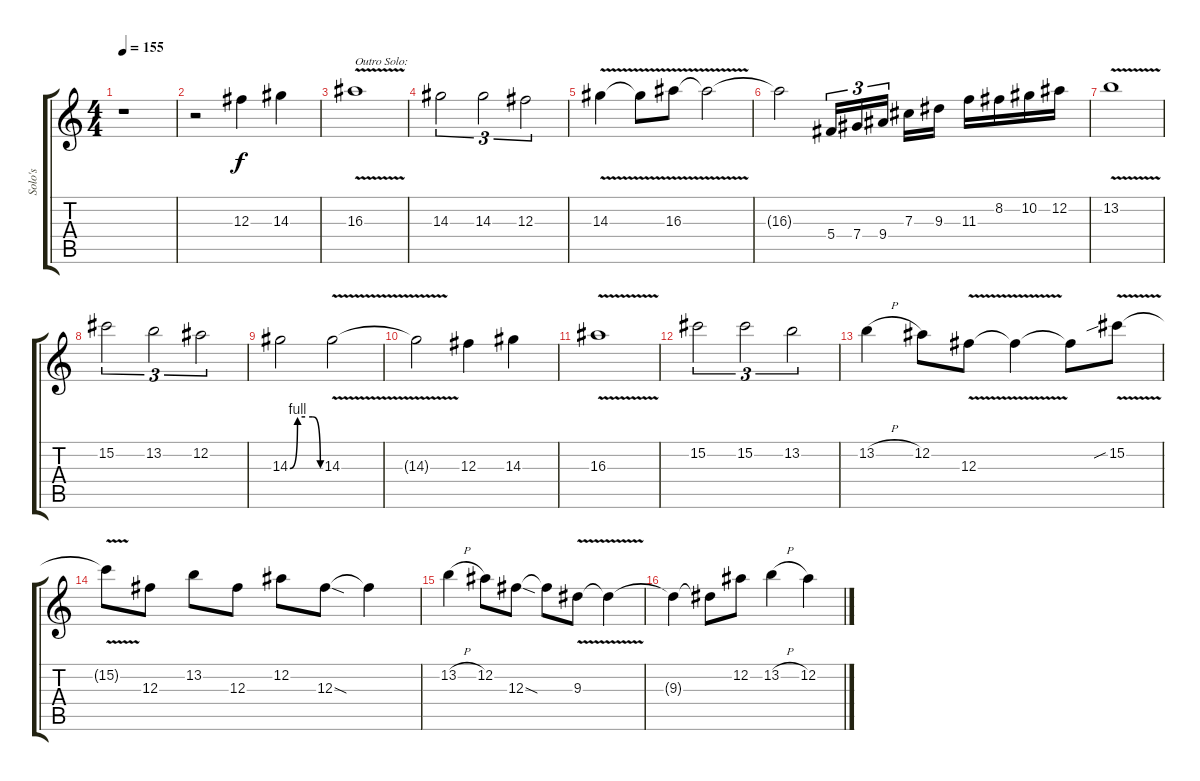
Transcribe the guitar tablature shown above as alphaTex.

\track ("Solo's" "Solo's") {instrument distortionguitar}
\staff {score tabs}
\tuning (Eb4 Bb3 Gb3 Db3 Ab2 Eb2) {hide}
\ts (4 4)
\tempo 155
\clef g2
\ks c
r.1{dy f} |
r.2 12.3.4 14.3.4 |
16.3{v}.1{txt "Outro Solo:"} |
14.3.2{tu (3 2)} 14.3.2{tu (3 2)} 12.3.2{tu (3 2)} |
14.3{v}.4 14.3{t}.8 16.3{v}.8 16.3{t}.2 |
16.3{t}.2 5.4.16{tu (3 2)} 7.4.16{tu (3 2)} 9.4.16{tu (3 2)} 7.3.16 9.3.16 11.3.16 8.2.16 10.2.16 12.2.16 |
13.2{v}.1 |
15.2.2{tu (3 2)} 13.2.2{tu (3 2)} 12.2.2{tu (3 2)} |
14.3{be (custom 0 0 15 4 30 4 45 4 60 0)}.2 14.3{v}.2 |
14.3{t}.2 12.3.4 14.3.4 |
16.3{v}.1 |
15.2.2{tu (3 2)} 15.2.2{tu (3 2)} 13.2.2{tu (3 2)} |
13.2{h}.4 12.2.8 12.3{v}.8 12.3{t}.4 12.3{t}.8 15.2{v sib}.8 |
15.2{t}.8 12.3.8 13.2.8 12.3.8 12.2.8 12.3{sod}.8 12.3{t}.4 |
13.2{h}.4 12.2.8 12.3{sod}.8 12.3{t}.8 9.3{v}.8 9.3{t}.4 |
9.3{t}.4 9.3{t}.8 12.2.8 13.2{h}.4 12.2.4
